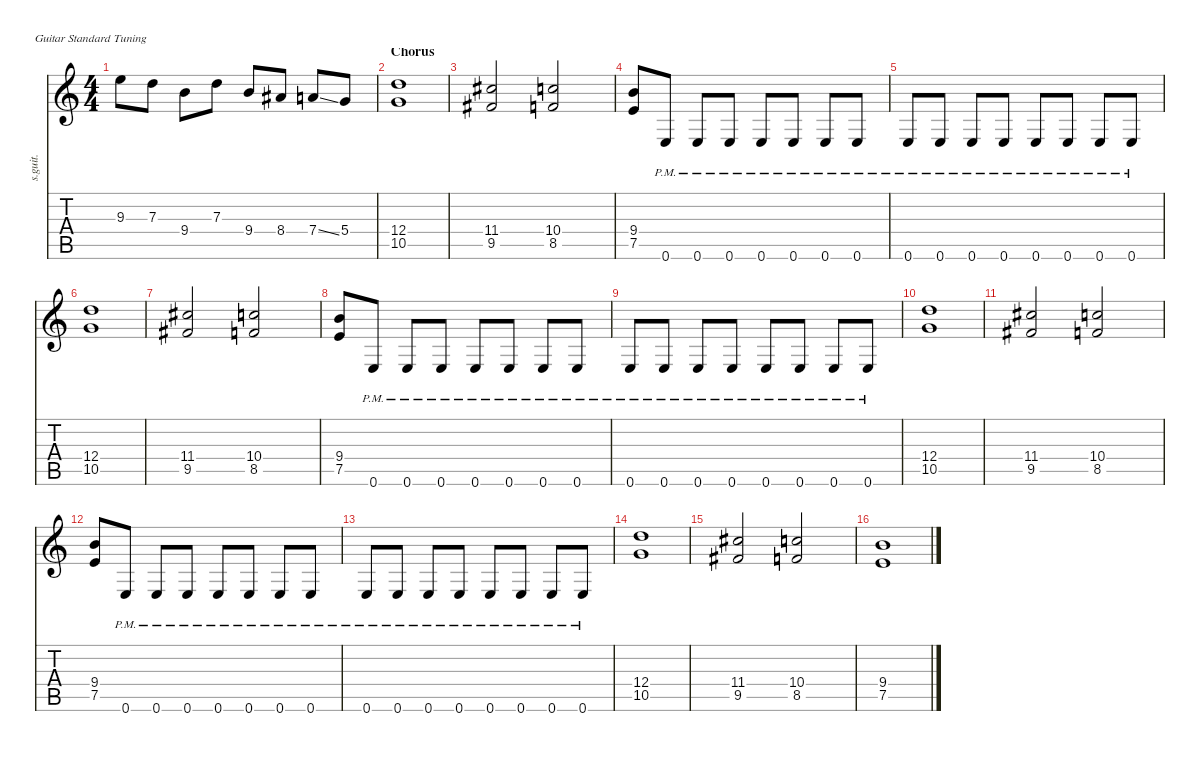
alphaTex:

\defaultSystemsLayout 4
\hideDynamics
\bracketExtendMode nobrackets
\track ("Kirk Hammett - Lead Guitar" "s.guit.") {instrument distortionguitar}
\staff {score tabs}
\tuning (E4 B3 G3 D3 A2 E2)
\ts (4 4)
\tempo (140 hide)
\clef g2
\ks c
9.3.8{lyrics (0 "") lyrics (1 "") lyrics (2 "") lyrics (3 "") lyrics (4 "") dy f} 7.3.8{lyrics (0 "") lyrics (1 "") lyrics (2 "") lyrics (3 "") lyrics (4 "")} 9.4.8{lyrics (0 "") lyrics (1 "") lyrics (2 "") lyrics (3 "") lyrics (4 "")} 7.3.8{lyrics (0 "") lyrics (1 "") lyrics (2 "") lyrics (3 "") lyrics (4 "")} 9.4.8{lyrics (0 "") lyrics (1 "") lyrics (2 "") lyrics (3 "") lyrics (4 "")} 8.4{acc #}.8{lyrics (0 "") lyrics (1 "") lyrics (2 "") lyrics (3 "") lyrics (4 "")} 7.4{ss}.8{lyrics (0 "") lyrics (1 "") lyrics (2 "") lyrics (3 "") lyrics (4 "")} 5.4.8{lyrics (0 "") lyrics (1 "") lyrics (2 "") lyrics (3 "") lyrics (4 "")} |
\section ("" "Chorus")
(12.4 10.5).1{lyrics (0 "") lyrics (1 "") lyrics (2 "") lyrics (3 "") lyrics (4 "")} |
(11.4{acc #} 9.5{acc #}).2{lyrics (0 "") lyrics (1 "") lyrics (2 "") lyrics (3 "") lyrics (4 "")} (10.4 8.5).2{lyrics (0 "") lyrics (1 "") lyrics (2 "") lyrics (3 "") lyrics (4 "")} |
(9.4 7.5).8{lyrics (0 "") lyrics (1 "") lyrics (2 "") lyrics (3 "") lyrics (4 "")} 0.6{pm}.8{lyrics (0 "") lyrics (1 "") lyrics (2 "") lyrics (3 "") lyrics (4 "")} 0.6{pm}.8{lyrics (0 "") lyrics (1 "") lyrics (2 "") lyrics (3 "") lyrics (4 "")} 0.6{pm}.8{lyrics (0 "") lyrics (1 "") lyrics (2 "") lyrics (3 "") lyrics (4 "")} 0.6{pm}.8{lyrics (0 "") lyrics (1 "") lyrics (2 "") lyrics (3 "") lyrics (4 "")} 0.6{pm}.8{lyrics (0 "") lyrics (1 "") lyrics (2 "") lyrics (3 "") lyrics (4 "")} 0.6{pm}.8{lyrics (0 "") lyrics (1 "") lyrics (2 "") lyrics (3 "") lyrics (4 "")} 0.6{pm}.8{lyrics (0 "") lyrics (1 "") lyrics (2 "") lyrics (3 "") lyrics (4 "")} |
0.6{pm}.8{lyrics (0 "") lyrics (1 "") lyrics (2 "") lyrics (3 "") lyrics (4 "")} 0.6{pm}.8{lyrics (0 "") lyrics (1 "") lyrics (2 "") lyrics (3 "") lyrics (4 "")} 0.6{pm}.8{lyrics (0 "") lyrics (1 "") lyrics (2 "") lyrics (3 "") lyrics (4 "")} 0.6{pm}.8{lyrics (0 "") lyrics (1 "") lyrics (2 "") lyrics (3 "") lyrics (4 "")} 0.6{pm}.8{lyrics (0 "") lyrics (1 "") lyrics (2 "") lyrics (3 "") lyrics (4 "")} 0.6{pm}.8{lyrics (0 "") lyrics (1 "") lyrics (2 "") lyrics (3 "") lyrics (4 "")} 0.6{pm}.8{lyrics (0 "") lyrics (1 "") lyrics (2 "") lyrics (3 "") lyrics (4 "")} 0.6{pm}.8{lyrics (0 "") lyrics (1 "") lyrics (2 "") lyrics (3 "") lyrics (4 "")} |
(12.4 10.5).1{lyrics (0 "") lyrics (1 "") lyrics (2 "") lyrics (3 "") lyrics (4 "")} |
(11.4{acc #} 9.5{acc #}).2{lyrics (0 "") lyrics (1 "") lyrics (2 "") lyrics (3 "") lyrics (4 "")} (10.4 8.5).2{lyrics (0 "") lyrics (1 "") lyrics (2 "") lyrics (3 "") lyrics (4 "")} |
(9.4 7.5).8{lyrics (0 "") lyrics (1 "") lyrics (2 "") lyrics (3 "") lyrics (4 "")} 0.6{pm}.8{lyrics (0 "") lyrics (1 "") lyrics (2 "") lyrics (3 "") lyrics (4 "")} 0.6{pm}.8{lyrics (0 "") lyrics (1 "") lyrics (2 "") lyrics (3 "") lyrics (4 "")} 0.6{pm}.8{lyrics (0 "") lyrics (1 "") lyrics (2 "") lyrics (3 "") lyrics (4 "")} 0.6{pm}.8{lyrics (0 "") lyrics (1 "") lyrics (2 "") lyrics (3 "") lyrics (4 "")} 0.6{pm}.8{lyrics (0 "") lyrics (1 "") lyrics (2 "") lyrics (3 "") lyrics (4 "")} 0.6{pm}.8{lyrics (0 "") lyrics (1 "") lyrics (2 "") lyrics (3 "") lyrics (4 "")} 0.6{pm}.8{lyrics (0 "") lyrics (1 "") lyrics (2 "") lyrics (3 "") lyrics (4 "")} |
0.6{pm}.8{lyrics (0 "") lyrics (1 "") lyrics (2 "") lyrics (3 "") lyrics (4 "")} 0.6{pm}.8{lyrics (0 "") lyrics (1 "") lyrics (2 "") lyrics (3 "") lyrics (4 "")} 0.6{pm}.8{lyrics (0 "") lyrics (1 "") lyrics (2 "") lyrics (3 "") lyrics (4 "")} 0.6{pm}.8{lyrics (0 "") lyrics (1 "") lyrics (2 "") lyrics (3 "") lyrics (4 "")} 0.6{pm}.8{lyrics (0 "") lyrics (1 "") lyrics (2 "") lyrics (3 "") lyrics (4 "")} 0.6{pm}.8{lyrics (0 "") lyrics (1 "") lyrics (2 "") lyrics (3 "") lyrics (4 "")} 0.6{pm}.8{lyrics (0 "") lyrics (1 "") lyrics (2 "") lyrics (3 "") lyrics (4 "")} 0.6{pm}.8{lyrics (0 "") lyrics (1 "") lyrics (2 "") lyrics (3 "") lyrics (4 "")} |
(12.4 10.5).1{lyrics (0 "") lyrics (1 "") lyrics (2 "") lyrics (3 "") lyrics (4 "")} |
(11.4{acc #} 9.5{acc #}).2{lyrics (0 "") lyrics (1 "") lyrics (2 "") lyrics (3 "") lyrics (4 "")} (10.4 8.5).2{lyrics (0 "") lyrics (1 "") lyrics (2 "") lyrics (3 "") lyrics (4 "")} |
(9.4 7.5).8{lyrics (0 "") lyrics (1 "") lyrics (2 "") lyrics (3 "") lyrics (4 "")} 0.6{pm}.8{lyrics (0 "") lyrics (1 "") lyrics (2 "") lyrics (3 "") lyrics (4 "")} 0.6{pm}.8{lyrics (0 "") lyrics (1 "") lyrics (2 "") lyrics (3 "") lyrics (4 "")} 0.6{pm}.8{lyrics (0 "") lyrics (1 "") lyrics (2 "") lyrics (3 "") lyrics (4 "")} 0.6{pm}.8{lyrics (0 "") lyrics (1 "") lyrics (2 "") lyrics (3 "") lyrics (4 "")} 0.6{pm}.8{lyrics (0 "") lyrics (1 "") lyrics (2 "") lyrics (3 "") lyrics (4 "")} 0.6{pm}.8{lyrics (0 "") lyrics (1 "") lyrics (2 "") lyrics (3 "") lyrics (4 "")} 0.6{pm}.8{lyrics (0 "") lyrics (1 "") lyrics (2 "") lyrics (3 "") lyrics (4 "")} |
0.6{pm}.8{lyrics (0 "") lyrics (1 "") lyrics (2 "") lyrics (3 "") lyrics (4 "")} 0.6{pm}.8{lyrics (0 "") lyrics (1 "") lyrics (2 "") lyrics (3 "") lyrics (4 "")} 0.6{pm}.8{lyrics (0 "") lyrics (1 "") lyrics (2 "") lyrics (3 "") lyrics (4 "")} 0.6{pm}.8{lyrics (0 "") lyrics (1 "") lyrics (2 "") lyrics (3 "") lyrics (4 "")} 0.6{pm}.8{lyrics (0 "") lyrics (1 "") lyrics (2 "") lyrics (3 "") lyrics (4 "")} 0.6{pm}.8{lyrics (0 "") lyrics (1 "") lyrics (2 "") lyrics (3 "") lyrics (4 "")} 0.6{pm}.8{lyrics (0 "") lyrics (1 "") lyrics (2 "") lyrics (3 "") lyrics (4 "")} 0.6{pm}.8{lyrics (0 "") lyrics (1 "") lyrics (2 "") lyrics (3 "") lyrics (4 "")} |
(12.4 10.5).1{lyrics (0 "") lyrics (1 "") lyrics (2 "") lyrics (3 "") lyrics (4 "")} |
(11.4{acc #} 9.5{acc #}).2{lyrics (0 "") lyrics (1 "") lyrics (2 "") lyrics (3 "") lyrics (4 "")} (10.4 8.5).2{lyrics (0 "") lyrics (1 "") lyrics (2 "") lyrics (3 "") lyrics (4 "")} |
\tempo (208 hide)
(9.4 7.5).1{lyrics (0 "") lyrics (1 "") lyrics (2 "") lyrics (3 "") lyrics (4 "")}
